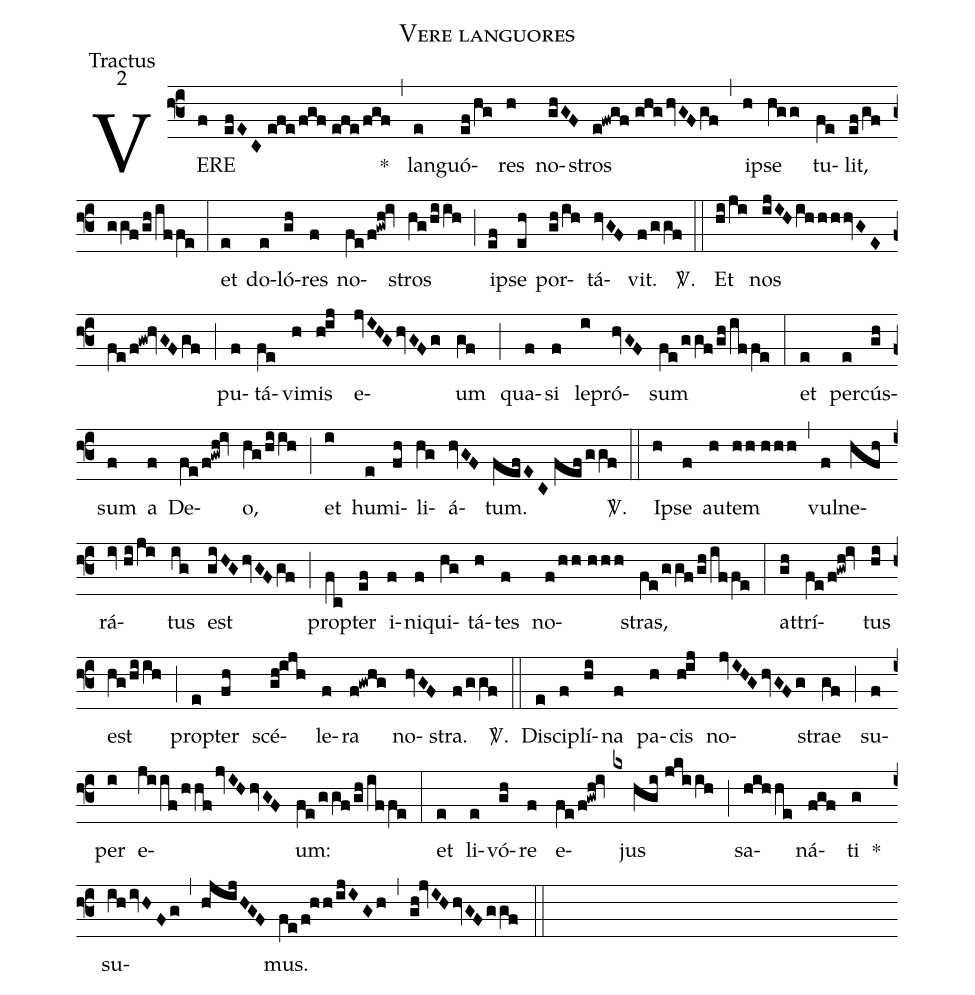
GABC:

name:Vere languores;
office-part:Tractus;
mode:2;
%%
(f3) VE(f)RE(efEC//efe/fgf//efe/fgf) *(,) lan(e)guó(ef/hg)res(h) no(ghGF)stros(e!fwgf//ghg/hvGFgf) (,) i(h)pse(hgg) tu(fe)lit,(ef/gf/ggf/gh/iffe) (:) et(e) do(e)ló(gh)res(f) no(fe/f!gwh!iv)stros(hg/hiih) (;) i(ef)pse(eh) por(gh/ih)tá(hvGF)vit.(f/ggf) <sp>V/</sp>.(::) Et(hi/ji) nos(ijIHihhhhvGEfe/f!gw!hvGFgf) (;) pu(f)tá(fe)vi(h)mis(h!ij) e(jvIHGhvGFg)um(gf) (;) qua(f)si(f) le(i)pró(hvGF)sum(fe/ggf/gh/iffe) (:) et(e) per(e)cús(gh)sum(f) a(f) De(fe/f!gwh!iv)o,(hg/hiih) (;) et(i) hu(e)mi(fh)li(hg)á(hvGF)tum.(fefEC//fef/ggf) <sp>V/</sp>.(::) I(h)pse(f) au(h)tem(hh//hhh) (,) vul(f)ne(hfh)rá(iv//hi/ji)tus(ig) est(giHGhvGFgf) (;) pro(fc)pter(ef) i(f)ni(f)qui(hg)tá(h)tes(f) no(f/hh//hhh)stras,(fe/ggf/gh/iffe) (:) at(gh)trí(fe/f!gwh!iv)tus(hi) est(hg/hiih) (;) pro(e)pter(fh) scé(gh!ijh)le(f)ra(f!gwhg) no(hvGF)stra.(f/ggf) <sp>V/</sp>.(::) Di(e)sci(f)plí(hi)na(f) pa(h)cis(h!ij) no(jvIHGhvGFg)strae(gf) (;) su(f)per(i) e(jiif/hhfjvIHhvGF)um:(fe/ggf/gh/iffe) (:) et(e) li(e)vó(gh)re(f) e(fe/f!gwh!iv)jus(kx//hgi//jkiih) (;) sa(hihhe)ná(fgf)ti(g) *() su(ihivHFg,hjijHGF)mus.(fe/f!hh/ijIGh) (,) (gh!jvIHhvGFggf) (::)
